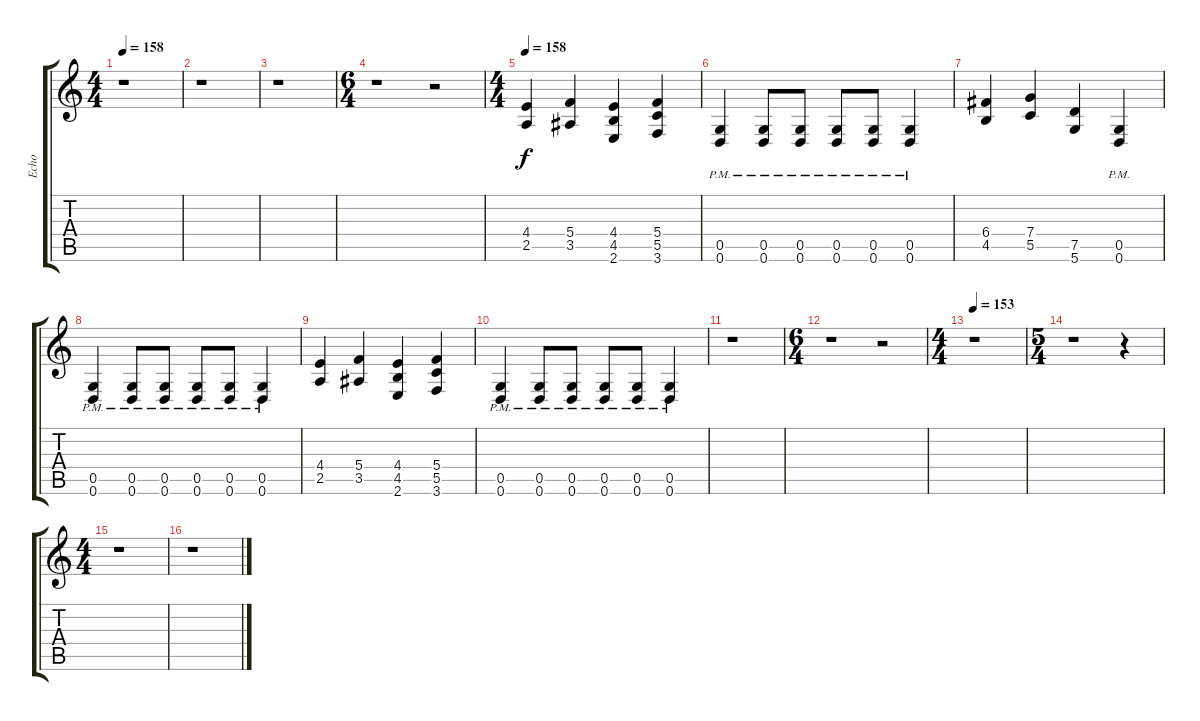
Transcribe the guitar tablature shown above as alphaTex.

\track ("Echo" "Echo") {instrument distortionguitar}
\staff {score tabs}
\tuning (D4 A3 F3 C3 G2 D2) {hide}
\ts (4 4)
\tempo 158
\clef g2
\ks c
r.1{dy f} |
r.1 |
r.1 |
\ts (6 4)
r.1 r.2 |
\ts (4 4)
\tempo 158
(4.4 2.5).4 (5.4 3.5).4 (4.4 4.5 2.6).4 (5.4 5.5 3.6).4 |
(0.5{pm} 0.6).4 (0.5{pm} 0.6).8 (0.5{pm} 0.6).8 (0.5{pm} 0.6).8 (0.5{pm} 0.6).8 (0.5{pm} 0.6).4 |
(6.4 4.5).4 (7.4 5.5).4 (7.5 5.6).4 (0.5{pm} 0.6).4 |
(0.5{pm} 0.6).4 (0.5{pm} 0.6).8 (0.5{pm} 0.6).8 (0.5{pm} 0.6).8 (0.5{pm} 0.6).8 (0.5{pm} 0.6).4 |
(4.4 2.5).4 (5.4 3.5).4 (4.4 4.5 2.6).4 (5.4 5.5 3.6).4 |
(0.5{pm} 0.6).4 (0.5{pm} 0.6).8 (0.5{pm} 0.6).8 (0.5{pm} 0.6).8 (0.5{pm} 0.6).8 (0.5{pm} 0.6).4 |
r.1 |
\ts (6 4)
r.1 r.2 |
\ts (4 4)
\tempo 153
r.1 |
\ts (5 4)
r.1 r.4 |
\ts (4 4)
r.1 |
r.1
